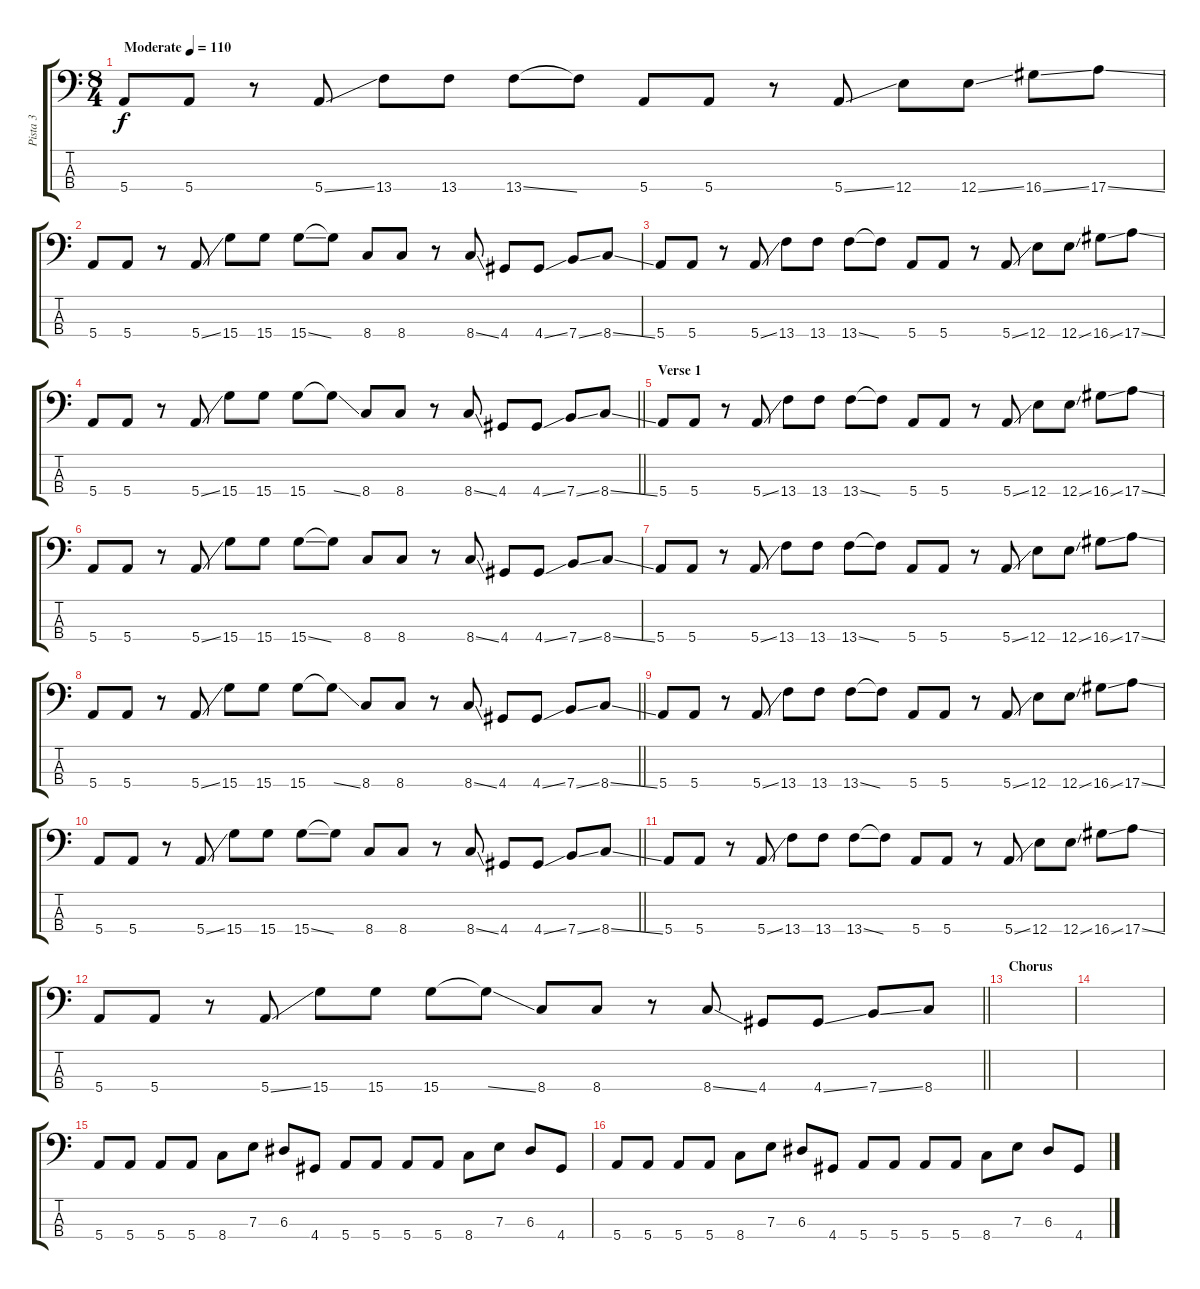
\track ("Pista 3" "Pista 3") {instrument slapbass1}
\staff {score tabs}
\tuning (G2 D2 A1 E1) {hide}
\ts (8 4)
\tempo (110 "Moderate")
\clef f4
\ks c
5.4.8{dy f instrument slapbass1} 5.4.8 r.8 5.4{ss}.8 13.4.8 13.4.8 13.4{ss}.8 13.4{t}.8 5.4.8 5.4.8 r.8 5.4{ss}.8 12.4.8 12.4{ss}.8 16.4{ss}.8 17.4{ss}.8 |
5.4.8 5.4.8 r.8 5.4{ss}.8 15.4.8 15.4.8 15.4{ss}.8 15.4{t}.8 8.4.8 8.4.8 r.8 8.4{ss}.8 4.4.8 4.4{ss}.8 7.4{ss}.8 8.4{ss}.8 |
5.4.8 5.4.8 r.8 5.4{ss}.8 13.4.8 13.4.8 13.4{ss}.8 13.4{t}.8 5.4.8 5.4.8 r.8 5.4{ss}.8 12.4.8 12.4{ss}.8 16.4{ss}.8 17.4{ss}.8 |
\barLineRight lightlight
5.4.8 5.4.8 r.8 5.4{ss}.8 15.4.8 15.4.8 15.4.8 15.4{ss t}.8 8.4.8 8.4.8 r.8 8.4{ss}.8 4.4.8 4.4{ss}.8 7.4{ss}.8 8.4{ss}.8 |
\section ("" "Verse 1")
5.4.8 5.4.8 r.8 5.4{ss}.8 13.4.8 13.4.8 13.4{ss}.8 13.4{t}.8 5.4.8 5.4.8 r.8 5.4{ss}.8 12.4.8 12.4{ss}.8 16.4{ss}.8 17.4{ss}.8 |
5.4.8 5.4.8 r.8 5.4{ss}.8 15.4.8 15.4.8 15.4{ss}.8 15.4{t}.8 8.4.8 8.4.8 r.8 8.4{ss}.8 4.4.8 4.4{ss}.8 7.4{ss}.8 8.4{ss}.8 |
5.4.8 5.4.8 r.8 5.4{ss}.8 13.4.8 13.4.8 13.4{ss}.8 13.4{t}.8 5.4.8 5.4.8 r.8 5.4{ss}.8 12.4.8 12.4{ss}.8 16.4{ss}.8 17.4{ss}.8 |
\barLineRight lightlight
5.4.8 5.4.8 r.8 5.4{ss}.8 15.4.8 15.4.8 15.4.8 15.4{ss t}.8 8.4.8 8.4.8 r.8 8.4{ss}.8 4.4.8 4.4{ss}.8 7.4{ss}.8 8.4{ss}.8 |
5.4.8 5.4.8 r.8 5.4{ss}.8 13.4.8 13.4.8 13.4{ss}.8 13.4{t}.8 5.4.8 5.4.8 r.8 5.4{ss}.8 12.4.8 12.4{ss}.8 16.4{ss}.8 17.4{ss}.8 |
\barLineRight lightlight
5.4.8 5.4.8 r.8 5.4{ss}.8 15.4.8 15.4.8 15.4{ss}.8 15.4{t}.8 8.4.8 8.4.8 r.8 8.4{ss}.8 4.4.8 4.4{ss}.8 7.4{ss}.8 8.4{ss}.8 |
5.4.8 5.4.8 r.8 5.4{ss}.8 13.4.8 13.4.8 13.4{ss}.8 13.4{t}.8 5.4.8 5.4.8 r.8 5.4{ss}.8 12.4.8 12.4{ss}.8 16.4{ss}.8 17.4{ss}.8 |
\barLineRight lightlight
5.4.8 5.4.8 r.8 5.4{ss}.8 15.4.8 15.4.8 15.4.8 15.4{ss t}.8 8.4.8 8.4.8 r.8 8.4{ss}.8 4.4.8 4.4{ss}.8 7.4{ss}.8 8.4.8 |
\section ("" "Chorus")
|
|
5.4.8 5.4.8 5.4.8 5.4.8 8.4.8 7.3.8 6.3.8 4.4.8 5.4.8 5.4.8 5.4.8 5.4.8 8.4.8 7.3.8 6.3.8 4.4.8 |
5.4.8 5.4.8 5.4.8 5.4.8 8.4.8 7.3.8 6.3.8 4.4.8 5.4.8 5.4.8 5.4.8 5.4.8 8.4.8 7.3.8 6.3.8 4.4.8
